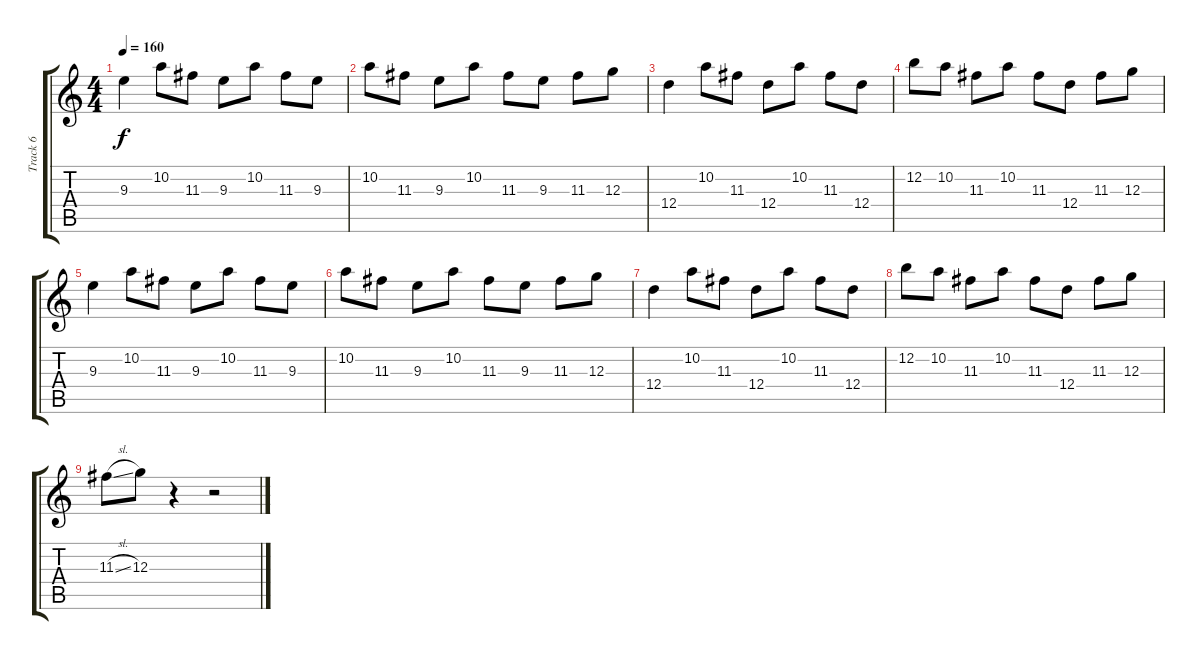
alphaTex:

\track ("Track 6" "Track 6") {instrument overdrivenguitar}
\staff {score tabs}
\tuning (E4 B3 G3 D3 A2 E2) {hide}
\ts (4 4)
\tempo 160
\clef g2
\ks c
9.3.4{dy f} 10.2.8 11.3.8 9.3.8 10.2.8 11.3.8 9.3.8 |
10.2.8 11.3.8 9.3.8 10.2.8 11.3.8 9.3.8 11.3.8 12.3.8 |
12.4.4 10.2.8 11.3.8 12.4.8 10.2.8 11.3.8 12.4.8 |
12.2.8 10.2.8 11.3.8 10.2.8 11.3.8 12.4.8 11.3.8 12.3.8 |
9.3.4 10.2.8 11.3.8 9.3.8 10.2.8 11.3.8 9.3.8 |
10.2.8 11.3.8 9.3.8 10.2.8 11.3.8 9.3.8 11.3.8 12.3.8 |
12.4.4 10.2.8 11.3.8 12.4.8 10.2.8 11.3.8 12.4.8 |
12.2.8 10.2.8 11.3.8 10.2.8 11.3.8 12.4.8 11.3.8 12.3.8 |
11.3{sl}.8 12.3.8 r.4 r.2
